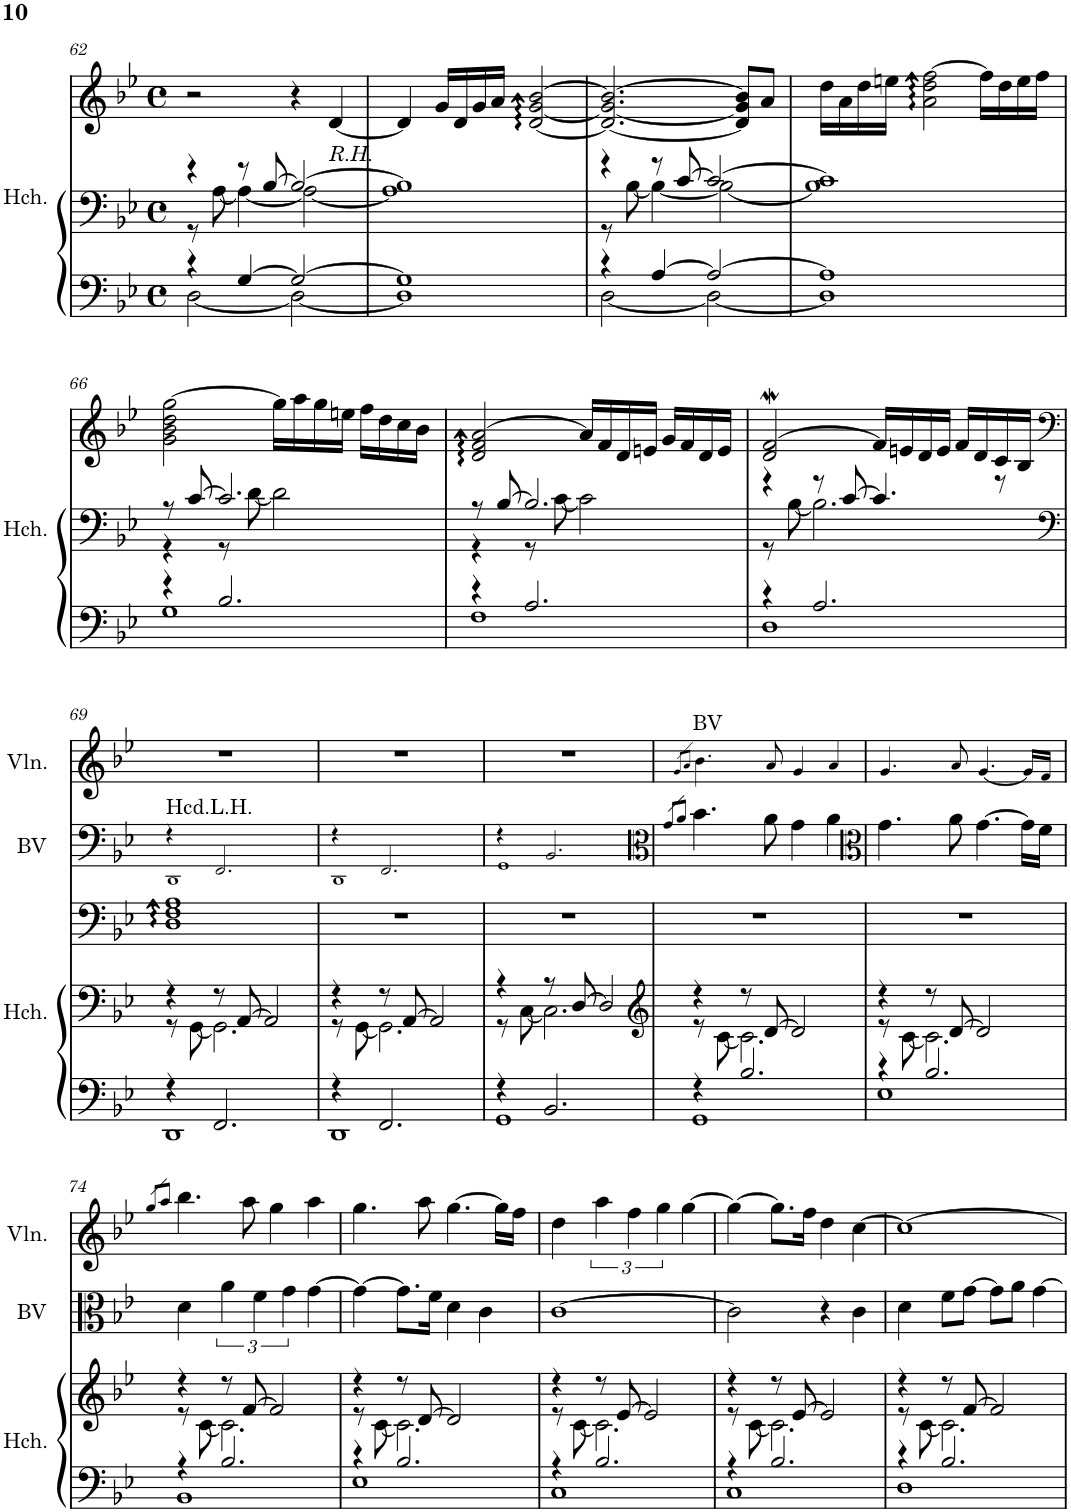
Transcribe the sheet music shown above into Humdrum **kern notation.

**kern	**kern	**kern	**kern	**kern
*part3	*part3	*part3	*part2	*part1
*staff5	*staff4	*staff3	*staff2	*staff1
*I"Harpsichord	*	*	*I"Bass Viol	*I"Violin
*I'Hch.	*	*	*I'BV	*I'Vln.
!!LO:PB:g=z
*clefF4	*clefF4	*clefG2	*clefC3	*clefG2
*k[b-e-]	*k[b-e-]	*k[b-e-]	*k[b-e-]	*k[b-e-]
*M4/4	*M4/4	*M4/4	*M4/4	*M4/4
*met(c)	*met(c)	*met(c)	*met(c)	*met(c)
=62	=62	=62	=62	=62
*^	*^	*	*	*
[2D\	4r	4r	8r	2r	1r	1r
.	.	.	[8A\	.	.	.
.	[4G/	8r	4A\_	.	.	.
.	.	[8B-/	.	.	.	.
2D\_	2G/_	2B-/_	2A\_	4r	.	.
!	!	!	!	!LO:TX:b:i:t=R.H.	!	!
.	.	.	.	[4d/	.	.
*	*	*v	*v	*	*	*
=63	=63	=63	=63	=63	=63
1D]	1G]	1A] 1B-]	4d/]	1r	1r
.	.	.	16g/LL	.	.
.	.	.	16d/	.	.
.	.	.	16g/	.	.
.	.	.	16a/JJ	.	.
.	.	.	[2d/ [2g/ [2b-/	.	.
=64	=64	=64	=64	=64	=64
*	*	*^	*	*	*
[2D\	4r	4r	8r	2.d/_ 2.g/_ 2.b-/_	1r	1r
.	.	.	[8B-\	.	.	.
.	[4A/	8r	4B-\_	.	.	.
.	.	[8c/	.	.	.	.
2D\_	2A/_	2c/_	2B-\_	.	.	.
.	.	.	.	8d/] 8g/] 8b-/]L	.	.
.	.	.	.	8a/J	.	.
*	*	*v	*v	*	*	*
=65	=65	=65	=65	=65	=65
1D]	1A]	1B-] 1c]	16dd\LL	1r	1r
.	.	.	16a\	.	.
.	.	.	16dd\	.	.
.	.	.	16een\JJ	.	.
.	.	.	2a\ 2dd\ [2ff\	.	.
.	.	.	16ff\LL]	.	.
.	.	.	16dd\	.	.
.	.	.	16ee\	.	.
.	.	.	16ff\JJ	.	.
!!LO:LB:g=z
=66	=66	=66	=66	=66	=66
*	*	*^	*	*	*
1G	4r	8r	4r	2g\ 2b-\ 2dd\ [2gg\	1r	1r
.	.	[8c/	.	.	.	.
.	2.B-/	2.c/]	8r	.	.	.
.	.	.	[8d\	.	.	.
.	.	.	2d\]	16gg\LL]	.	.
.	.	.	.	16aa\	.	.
.	.	.	.	16gg\	.	.
.	.	.	.	16een\JJ	.	.
.	.	.	.	16ff\LL	.	.
.	.	.	.	16dd\	.	.
.	.	.	.	16cc\	.	.
.	.	.	.	16b-\JJ	.	.
=67	=67	=67	=67	=67	=67	=67
1F	4r	8r	4r	2d/ 2f/ [2a/	1r	1r
.	.	[8B-/	.	.	.	.
.	2.A/	2.B-/]	8r	.	.	.
.	.	.	[8c\	.	.	.
.	.	.	2c\]	16a/LL]	.	.
.	.	.	.	16f/	.	.
.	.	.	.	16d/	.	.
.	.	.	.	16en/JJ	.	.
.	.	.	.	16g/LL	.	.
.	.	.	.	16f/	.	.
.	.	.	.	16d/	.	.
.	.	.	.	16e/JJ	.	.
=68	=68	=68	=68	=68	=68	=68
1D	4r	4r	8r	2d/m [2f/m	1r	1r
.	.	.	[8B-\	.	.	.
.	2.A/	8r	2.B-\]	.	.	.
.	.	[8c/	.	.	.	.
.	.	4.c/]	.	16f/LL]	.	.
.	.	.	.	16en/	.	.
.	.	.	.	16d/	.	.
.	.	.	.	16e/JJ	.	.
.	.	.	.	16f/LL	.	.
.	.	.	.	16d/	.	.
.	.	8r	.	16c/	.	.
.	.	.	.	16B-/JJ	.	.
!!LO:LB:g=z
=69	=69	=69	=69	=69	=69	=69
*	*	*clefF4	*	*clefF4	*clefF4	*
*	*	*	*	*	*^	*
!	!	!	!	!	!LO:TX:a:t=Hcd.L.H.	!	!
1DD	4r	4r	8r	1D 1F 1A	4r	1DD	1r
.	.	.	[8GG\	.	.	.	.
.	2.FF/	8r	2.GG\]	.	2.FF/	.	.
.	.	[8AA/	.	.	.	.	.
.	.	2AA/]	.	.	.	.	.
=70	=70	=70	=70	=70	=70	=70	=70
1DD	4r	4r	8r	1r	4r	1DD	1r
.	.	.	[8GG\	.	.	.	.
.	2.FF/	8r	2.GG\]	.	2.FF/	.	.
.	.	[8AA/	.	.	.	.	.
.	.	2AA/]	.	.	.	.	.
=71	=71	=71	=71	=71	=71	=71	=71
1GG	4r	4r	8r	1r	4r	1GG	1r
.	.	.	[8C\	.	.	.	.
.	2.BB-/	8r	2.C\]	.	2.BB-/	.	.
.	.	[8D/	.	.	.	.	.
.	.	2D/]	.	.	.	.	.
*	*	*	*	*	*v	*v	*
=72	=72	=72	=72	=72	=72	=72
*	*	*clefG2	*	*	*clefC3	*
.	.	.	.	.	8qg/L	8qg/L
.	.	.	.	.	8qa/J	8qa/J
!	!	!	!	!	!	!LO:TX:a:t=BV
1GG	4r	4r	8r	1r	4.b-\	4.b-\
.	.	.	[8c\	.	.	.
.	2.B-/	8r	2.c\]	.	.	.
.	.	[8d/	.	.	8a\	8a/
.	.	2d/]	.	.	4g\	4g/
.	.	.	.	.	4a\	4a/
=73	=73	=73	=73	=73	=73	=73
*	*	*	*	*	*clefC3	*
1E-	4r	4r	8r	1r	4.g\	4.g/
.	.	.	[8c\	.	.	.
.	2.B-/	8r	2.c\]	.	.	.
.	.	[8d/	.	.	8a\	8a/
.	.	2d/]	.	.	[4.g\	4.g/
.	.	.	.	.	16g\LL]	16g/LL
.	.	.	.	.	16f\JJ	16f/JJ
!!LO:LB:g=z
=74	=74	=74	=74	=74	=74	=74
.	.	.	.	.	.	8qgg/L
.	.	.	.	.	.	8qaa/J
1BB-	4r	4r	8r	1r	4d\	4.bb-\
.	.	.	[8c\	.	.	.
.	2.B-/	8r	2.c\]	.	6a\	.
.	.	[8f/	.	.	.	8aa\
.	.	.	.	.	6f\	.
.	.	2f/]	.	.	.	4gg\
.	.	.	.	.	6g\	.
.	.	.	.	.	[4g\	4aa\
=75	=75	=75	=75	=75	=75	=75
1E-	4r	4r	8r	1r	4g\_	4.gg\
.	.	.	[8c\	.	.	.
.	2.B-/	8r	2.c\]	.	8.g\L]	.
.	.	[8d/	.	.	.	8aa\
.	.	.	.	.	16f\Jk	.
.	.	2d/]	.	.	4d\	[4.gg\
.	.	.	.	.	4c\	.
.	.	.	.	.	.	16gg\LL]
.	.	.	.	.	.	16ff\JJ
=76	=76	=76	=76	=76	=76	=76
1C	4r	4r	8r	1r	[1c	4dd\
.	.	.	[8c\	.	.	.
.	2.B-/	8r	2.c\]	.	.	6aa\
.	.	[8e-/	.	.	.	.
.	.	.	.	.	.	6ff\
.	.	2e-/]	.	.	.	.
.	.	.	.	.	.	6gg\
.	.	.	.	.	.	[4gg\
=77	=77	=77	=77	=77	=77	=77
1C	4r	4r	8r	1r	2c\]	4gg\_
.	.	.	[8c\	.	.	.
.	2.B-/	8r	2.c\]	.	.	8.gg\L]
.	.	[8e-/	.	.	.	.
.	.	.	.	.	.	16ff\Jk
.	.	2e-/]	.	.	4r	4dd\
.	.	.	.	.	4c\	[4cc\
=78	=78	=78	=78	=78	=78	=78
1D	4r	4r	8r	1r	4d\	1cc_
.	.	.	[8c\	.	.	.
.	2.B-/	8r	2.c\]	.	8f\L	.
.	.	[8f/	.	.	[8g\J	.
.	.	2f/]	.	.	8g\L]	.
.	.	.	.	.	8a\J	.
.	.	.	.	.	[4g\	.
*v	*v	*	*	*	*	*
*	*v	*v	*	*	*
=	=	=	=	=
*-	*-	*-	*-	*-
